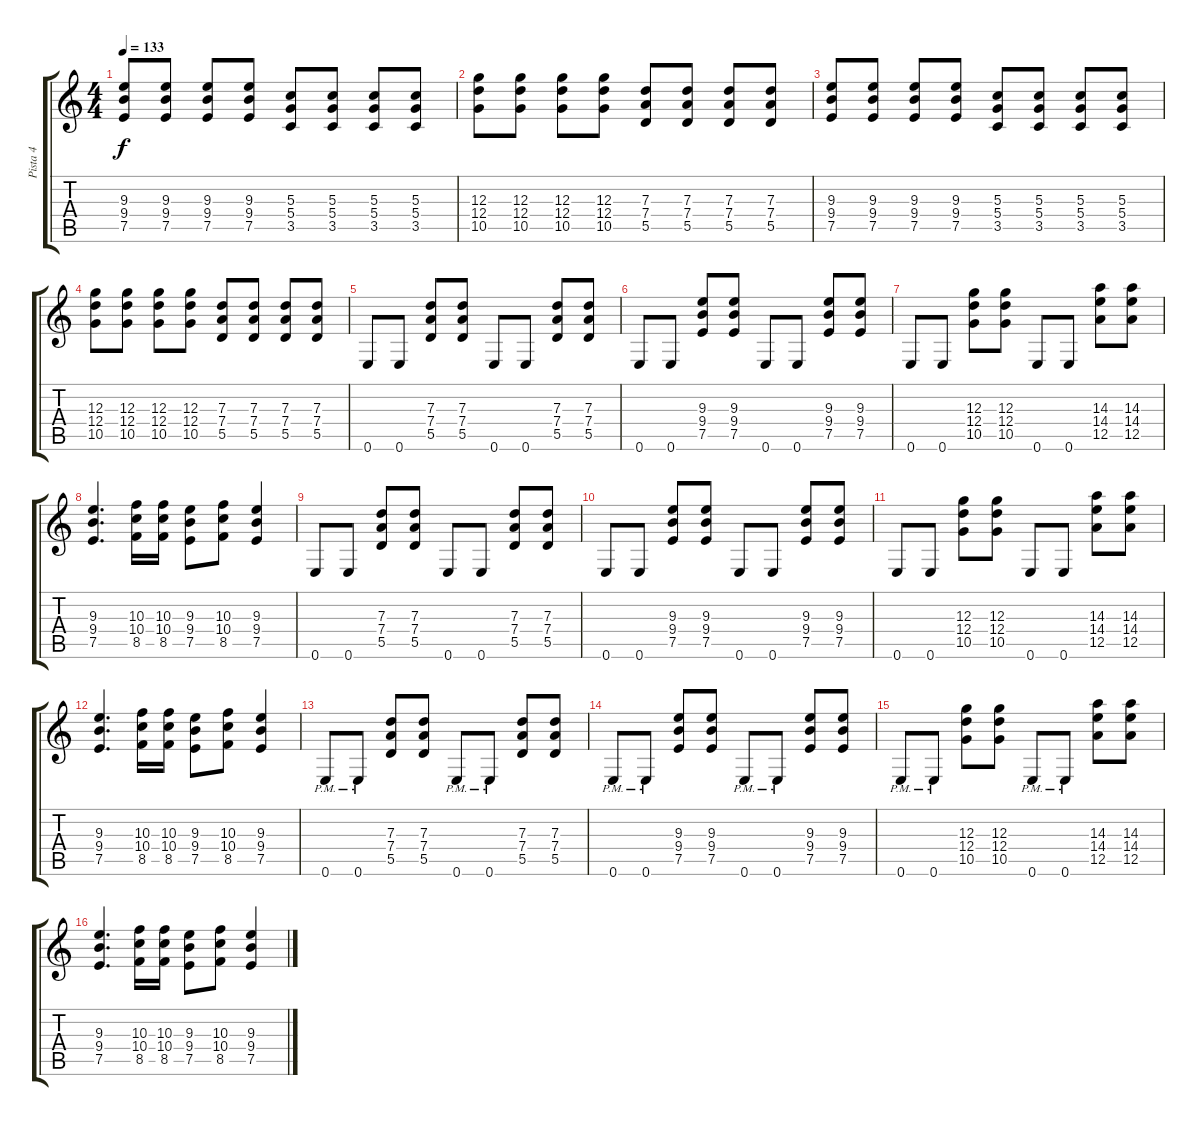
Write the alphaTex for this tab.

\track ("Pista 4" "Pista 4") {instrument overdrivenguitar}
\staff {score tabs}
\tuning (E4 B3 G3 D3 A2 E2) {hide}
\ts (4 4)
\tempo 133
\clef g2
\ks c
(9.3 9.4 7.5).8{dy f} (9.3 9.4 7.5).8 (9.3 9.4 7.5).8 (9.3 9.4 7.5).8 (5.3 5.4 3.5).8 (5.3 5.4 3.5).8 (5.3 5.4 3.5).8 (5.3 5.4 3.5).8 |
(12.3 12.4 10.5).8 (12.3 12.4 10.5).8 (12.3 12.4 10.5).8 (12.3 12.4 10.5).8 (7.3 7.4 5.5).8 (7.3 7.4 5.5).8 (7.3 7.4 5.5).8 (7.3 7.4 5.5).8 |
(9.3 9.4 7.5).8 (9.3 9.4 7.5).8 (9.3 9.4 7.5).8 (9.3 9.4 7.5).8 (5.3 5.4 3.5).8 (5.3 5.4 3.5).8 (5.3 5.4 3.5).8 (5.3 5.4 3.5).8 |
(12.3 12.4 10.5).8 (12.3 12.4 10.5).8 (12.3 12.4 10.5).8 (12.3 12.4 10.5).8 (7.3 7.4 5.5).8 (7.3 7.4 5.5).8 (7.3 7.4 5.5).8 (7.3 7.4 5.5).8 |
0.6.8 0.6.8 (7.3 7.4 5.5).8 (7.3 7.4 5.5).8 0.6.8 0.6.8 (7.3 7.4 5.5).8 (7.3 7.4 5.5).8 |
0.6.8 0.6.8 (9.3 9.4 7.5).8 (9.3 9.4 7.5).8 0.6.8 0.6.8 (9.3 9.4 7.5).8 (9.3 9.4 7.5).8 |
0.6.8 0.6.8 (12.3 12.4 10.5).8 (12.3 12.4 10.5).8 0.6.8 0.6.8 (14.3 14.4 12.5).8 (14.3 14.4 12.5).8 |
(9.3 9.4 7.5).4{d} (10.3 10.4 8.5).16 (10.3 10.4 8.5).16 (9.3 9.4 7.5).8 (10.3 10.4 8.5).8 (9.3 9.4 7.5).4 |
0.6.8 0.6.8 (7.3 7.4 5.5).8 (7.3 7.4 5.5).8 0.6.8 0.6.8 (7.3 7.4 5.5).8 (7.3 7.4 5.5).8 |
0.6.8 0.6.8 (9.3 9.4 7.5).8 (9.3 9.4 7.5).8 0.6.8 0.6.8 (9.3 9.4 7.5).8 (9.3 9.4 7.5).8 |
0.6.8 0.6.8 (12.3 12.4 10.5).8 (12.3 12.4 10.5).8 0.6.8 0.6.8 (14.3 14.4 12.5).8 (14.3 14.4 12.5).8 |
(9.3 9.4 7.5).4{d} (10.3 10.4 8.5).16 (10.3 10.4 8.5).16 (9.3 9.4 7.5).8 (10.3 10.4 8.5).8 (9.3 9.4 7.5).4 |
0.6{pm}.8 0.6{pm}.8 (7.3 7.4 5.5).8 (7.3 7.4 5.5).8 0.6{pm}.8 0.6{pm}.8 (7.3 7.4 5.5).8 (7.3 7.4 5.5).8 |
0.6{pm}.8 0.6{pm}.8 (9.3 9.4 7.5).8 (9.3 9.4 7.5).8 0.6{pm}.8 0.6{pm}.8 (9.3 9.4 7.5).8 (9.3 9.4 7.5).8 |
0.6{pm}.8 0.6{pm}.8 (12.3 12.4 10.5).8 (12.3 12.4 10.5).8 0.6{pm}.8 0.6{pm}.8 (14.3 14.4 12.5).8 (14.3 14.4 12.5).8 |
(9.3 9.4 7.5).4{d} (10.3 10.4 8.5).16 (10.3 10.4 8.5).16 (9.3 9.4 7.5).8 (10.3 10.4 8.5).8 (9.3 9.4 7.5).4
